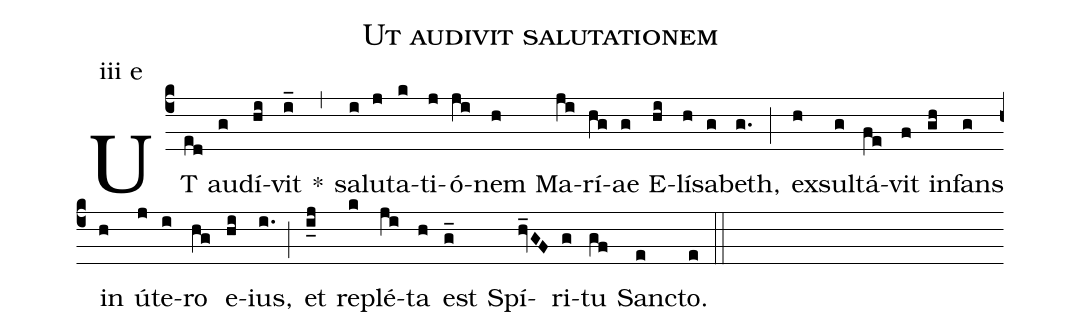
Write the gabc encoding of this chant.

name: Ut audivit salutationem;
annotation: iii e;
mode: 3;
%%
(c4)
UT(ed) au(g)dí(hi)vit(i_) *(,)
sa(i)lu(j)ta(k)ti(j)ó(ji)nem(h) Ma(ji)rí(hg)ae(g) E(hi)lí(h)sa(g)beth,(g.) (;)
ex(h)sul(g)tá(fe)vit(f) in(gh)fans(g) in(h) ú(j)te(i)ro(hg) e(hi)ius,(i.) (;)
et(i_j) re(k)plé(ji)ta(h) est(g_) Spí(hv_GF)ri(g)tu(gf) San(e)cto.(e) (::)
